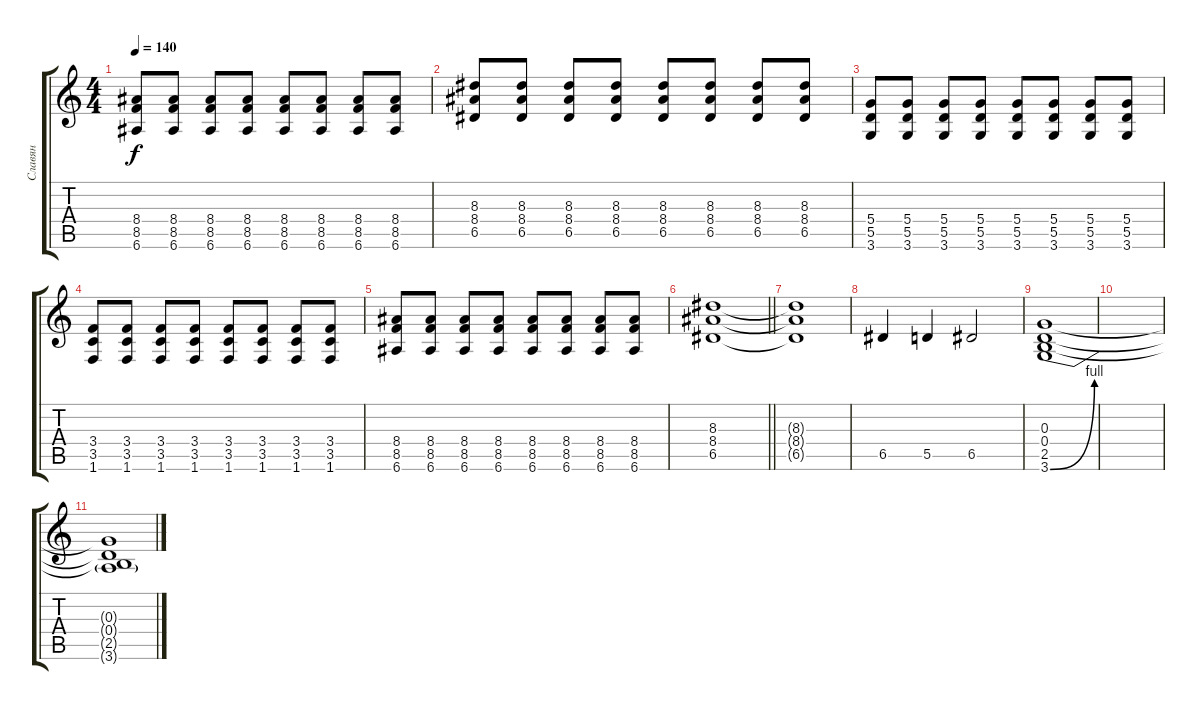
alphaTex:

\track ("Славян" "Славян") {instrument distortionguitar}
\staff {score tabs}
\tuning (E4 B3 G3 D3 A2 E2) {hide}
\ts (4 4)
\tempo 140
\clef g2
\ks c
(8.4 8.5 6.6).8{dy f} (8.4 8.5 6.6).8 (8.4 8.5 6.6).8 (8.4 8.5 6.6).8 (8.4 8.5 6.6).8 (8.4 8.5 6.6).8 (8.4 8.5 6.6).8 (8.4 8.5 6.6).8 |
(8.3 8.4 6.5).8 (8.3 8.4 6.5).8 (8.3 8.4 6.5).8 (8.3 8.4 6.5).8 (8.3 8.4 6.5).8 (8.3 8.4 6.5).8 (8.3 8.4 6.5).8 (8.3 8.4 6.5).8 |
(5.4 5.5 3.6).8 (5.4 5.5 3.6).8 (5.4 5.5 3.6).8 (5.4 5.5 3.6).8 (5.4 5.5 3.6).8 (5.4 5.5 3.6).8 (5.4 5.5 3.6).8 (5.4 5.5 3.6).8 |
(3.4 3.5 1.6).8 (3.4 3.5 1.6).8 (3.4 3.5 1.6).8 (3.4 3.5 1.6).8 (3.4 3.5 1.6).8 (3.4 3.5 1.6).8 (3.4 3.5 1.6).8 (3.4 3.5 1.6).8 |
(8.4 8.5 6.6).8 (8.4 8.5 6.6).8 (8.4 8.5 6.6).8 (8.4 8.5 6.6).8 (8.4 8.5 6.6).8 (8.4 8.5 6.6).8 (8.4 8.5 6.6).8 (8.4 8.5 6.6).8 |
\barLineRight lightlight
(8.3 8.4 6.5).1 |
(8.3{t} 8.4{t} 6.5{t}).1 |
6.5.4 5.5.4 6.5.2 |
(0.3 0.4 2.5 3.6{be (bend 0 0 60 4)}).1{volume 0} |
|
(0.3{t} 0.4{t} 2.5{t} 3.6{t}).1
